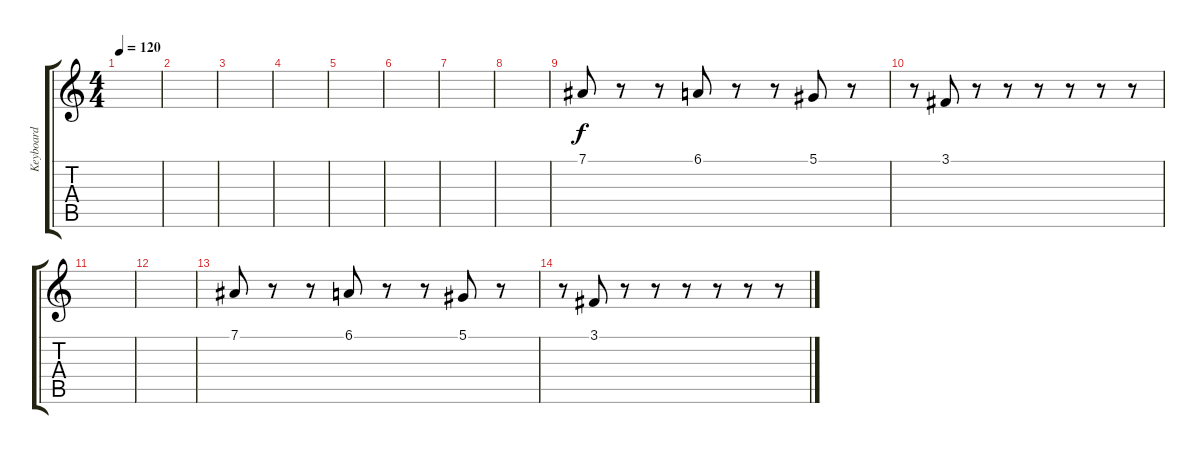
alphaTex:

\track ("Keyboard" "Keyboard") {instrument lead1square}
\staff {score tabs}
\tuning (Eb4 Bb3 Gb3 Db3 Ab2 Eb2) {hide}
\ts (4 4)
\tempo 120
\clef g2
\ks c
|
|
|
|
|
|
|
|
7.1.8 r.8 r.8 6.1.8 r.8 r.8 5.1.8 r.8 |
r.8 3.1.8 r.8 r.8 r.8 r.8 r.8 r.8 |
|
|
7.1.8 r.8 r.8 6.1.8 r.8 r.8 5.1.8 r.8 |
r.8 3.1.8 r.8 r.8 r.8 r.8 r.8 r.8
